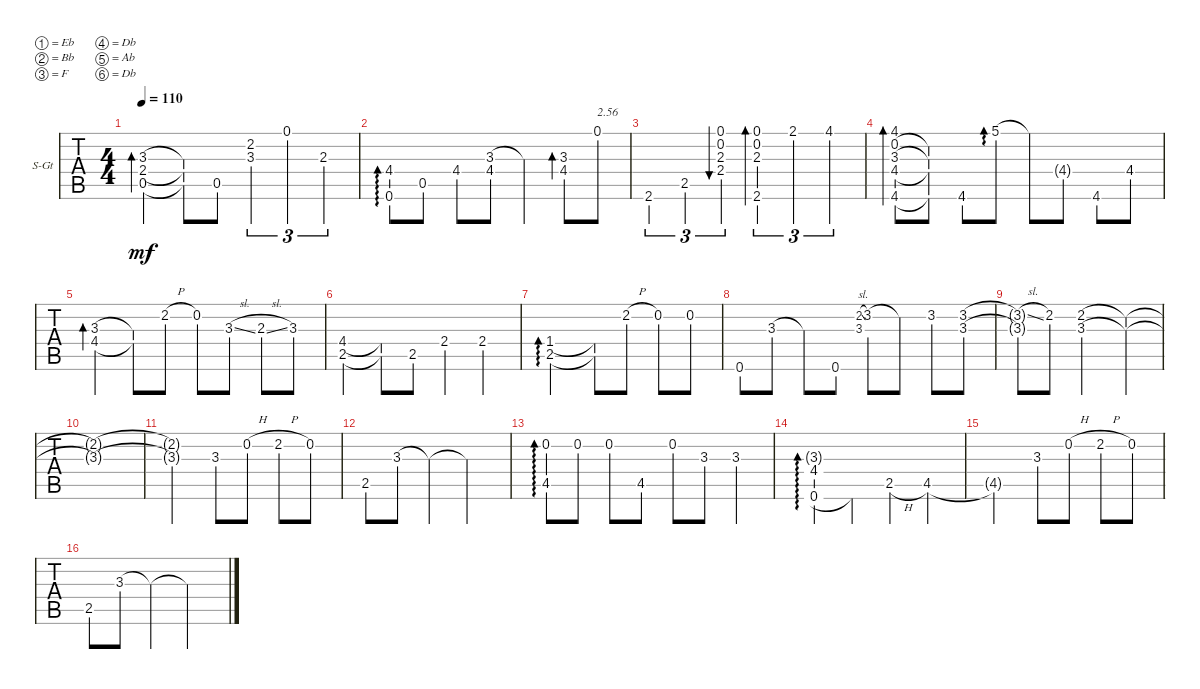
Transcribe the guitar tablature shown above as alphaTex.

\defaultSystemsLayout 4
\bracketExtendMode groupsimilarinstruments
\firstSystemTrackNameOrientation horizontal
\otherSystemsTrackNameOrientation horizontal
\track ("Steel Guitar" "S-Gt") {instrument acousticguitarsteel}
\staff {tabs}
\tuning (Eb4 Bb3 F3 Db3 Ab2 Db2)
\ts (4 4)
\tempo 110
\clef g2
\ks c
(0.5 2.4 3.3).4{bd 30 dy mf} (0.5{t} 2.4{t} 3.3{t}).8 0.5.8 (3.3 2.2).4{tu (3 2)} 0.1.4{tu (3 2)} 2.3.4{tu (3 2)} |
(4.4 0.6).8{ad 0} 0.5.8 4.4.8 (3.3 4.4).8 3.3{t}.4 (3.3 4.4).8{bd 30} 0.1.8{txt "2.56"} |
2.6.4{tu (3 2)} 2.5.4{tu (3 2)} (2.3 0.1 0.2 2.4).4{tu (3 2) bu 30} (2.6 2.3 0.2 0.1).4{tu (3 2) bd 30} 2.1.4{tu (3 2)} 4.1.4{tu (3 2)} |
(0.2 4.6 3.3 4.4 4.1).8{bd 30} (4.4{t} 3.3{t} 0.2{t} 4.6{t}).8 4.6.8 5.1.8{ad 0} 5.1{t}.8 4.4{g}.8 4.6.8 4.4.8 |
(4.4 3.3).4{bd 30} (4.4{t} 3.3{t}).8 2.2{h}.8 0.2.8 3.3{sl}.8 2.3{sl}.8 3.3.8 |
(2.5 4.4).4 (2.5{t} 4.4{t}).8 2.5.8 2.4.4 2.4.4 |
(1.4 2.5).2{ad 0} (1.4{t} 2.5{t}).8 2.2{h}.8 0.2.8 0.2.8 |
0.6.8 3.3.8 3.3{t}.8 0.6.8 (3.3 2.2{sl}).8{gr onbeat} 3.2.8 3.2{t}.8 3.2.8 (3.2 3.3).8 |
(3.2{sl t} 3.3{t}).8 2.2.8 (2.2 3.3).2 (2.2{t} 3.3{t}).4 |
(2.2{t} 3.3{t}).1 |
(2.2{t} 3.3{t}).2 3.3.8 0.2{h}.8 2.2{h}.8 0.2.8 |
2.5.8 3.3.8 3.3{t}.4 3.3{t}.2 |
(0.2 4.5).8{ad 0} 0.2.8 0.2.8 4.5.8 0.2.8 3.3.8 3.3.4 |
(0.6 4.4 3.3{g}).4{ad 0} 0.6{t}.4 2.5{h}.4 4.5.4 |
4.5{t}.2 3.3.8 0.2{h}.8 2.2{h}.8 0.2.8 |
2.5.8 3.3.8 3.3{t}.4 3.3{t}.2
